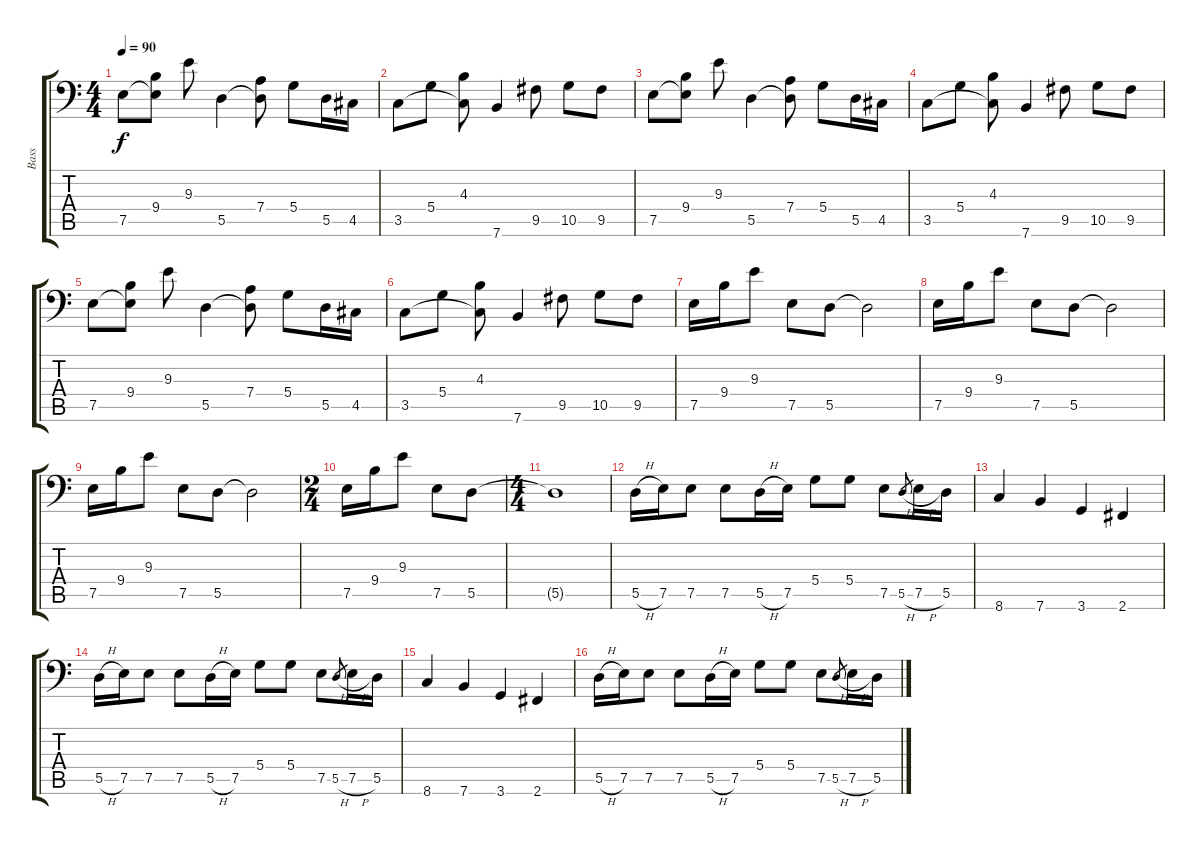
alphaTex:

\track ("Bass" "Bass") {instrument electricbassfinger}
\staff {score tabs}
\tuning (E3 B2 G2 D2 A1 E1) {hide}
\ts (4 4)
\tempo 90
\clef f4
\ks c
7.5.8{dy f} (9.4 7.5{t}).8 9.3.8 5.5.4 (7.4 5.5{t}).8 5.4.8 5.5.16 4.5.16 |
3.5.8 5.4.8 (4.3 3.5{t}).8 7.6.4 9.5.8 10.5.8 9.5.8 |
7.5.8 (9.4 7.5{t}).8 9.3.8 5.5.4 (7.4 5.5{t}).8 5.4.8 5.5.16 4.5.16 |
3.5.8 5.4.8 (4.3 3.5{t}).8 7.6.4 9.5.8 10.5.8 9.5.8 |
7.5.8 (9.4 7.5{t}).8 9.3.8 5.5.4 (7.4 5.5{t}).8 5.4.8 5.5.16 4.5.16 |
3.5.8 5.4.8 (4.3 3.5{t}).8 7.6.4 9.5.8 10.5.8 9.5.8 |
7.5.16 9.4.16 9.3.8 7.5.8 5.5.8 5.5{t}.2 |
7.5.16 9.4.16 9.3.8 7.5.8 5.5.8 5.5{t}.2 |
7.5.16 9.4.16 9.3.8 7.5.8 5.5.8 5.5{t}.2 |
\ts (2 4)
7.5.16 9.4.16 9.3.8 7.5.8 5.5.8 |
\ts (4 4)
5.5{t}.1 |
5.5{h}.16 7.5.16 7.5.8 7.5.8 5.5{h}.16 7.5.16 5.4.8 5.4.8 7.5.8 5.5{h}.8{gr} 7.5{h}.16 5.5.16 |
8.6.4 7.6.4 3.6.4 2.6.4 |
5.5{h}.16 7.5.16 7.5.8 7.5.8 5.5{h}.16 7.5.16 5.4.8 5.4.8 7.5.8 5.5{h}.8{gr} 7.5{h}.16 5.5.16 |
8.6.4 7.6.4 3.6.4 2.6.4 |
5.5{h}.16 7.5.16 7.5.8 7.5.8 5.5{h}.16 7.5.16 5.4.8 5.4.8 7.5.8 5.5{h}.8{gr} 7.5{h}.16 5.5.16
